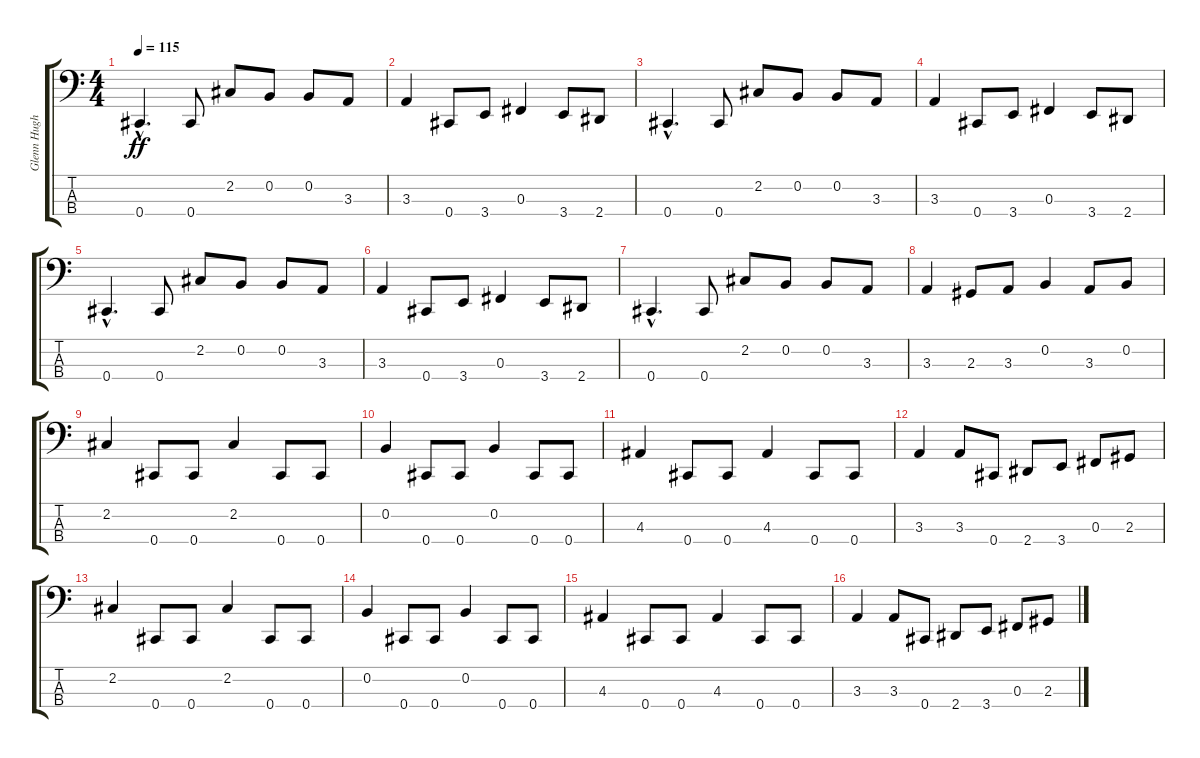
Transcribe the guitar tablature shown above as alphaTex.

\track ("Glenn Hughes" "Glenn Hugh") {instrument electricbassfinger}
\staff {score tabs}
\tuning (E2 B1 Gb1 Db1) {hide}
\ts (4 4)
\tempo 115
\clef f4
\ks c
0.4{hac}.4{d dy ff} 0.4.8 2.2.8 0.2.8 0.2.8 3.3.8 |
3.3.4 0.4.8 3.4.8 0.3.4 3.4.8 2.4.8 |
0.4{hac}.4{d} 0.4.8 2.2.8 0.2.8 0.2.8 3.3.8 |
3.3.4 0.4.8 3.4.8 0.3.4 3.4.8 2.4.8 |
0.4{hac}.4{d} 0.4.8 2.2.8 0.2.8 0.2.8 3.3.8 |
3.3.4 0.4.8 3.4.8 0.3.4 3.4.8 2.4.8 |
0.4{hac}.4{d} 0.4.8 2.2.8 0.2.8 0.2.8 3.3.8 |
3.3.4 2.3.8 3.3.8 0.2.4 3.3.8 0.2.8 |
2.2.4 0.4.8 0.4.8 2.2.4 0.4.8 0.4.8 |
0.2.4 0.4.8 0.4.8 0.2.4 0.4.8 0.4.8 |
4.3.4 0.4.8 0.4.8 4.3.4 0.4.8 0.4.8 |
3.3.4 3.3.8 0.4.8 2.4.8 3.4.8 0.3.8 2.3.8 |
2.2.4 0.4.8 0.4.8 2.2.4 0.4.8 0.4.8 |
0.2.4 0.4.8 0.4.8 0.2.4 0.4.8 0.4.8 |
4.3.4 0.4.8 0.4.8 4.3.4 0.4.8 0.4.8 |
3.3.4 3.3.8 0.4.8 2.4.8 3.4.8 0.3.8 2.3.8
